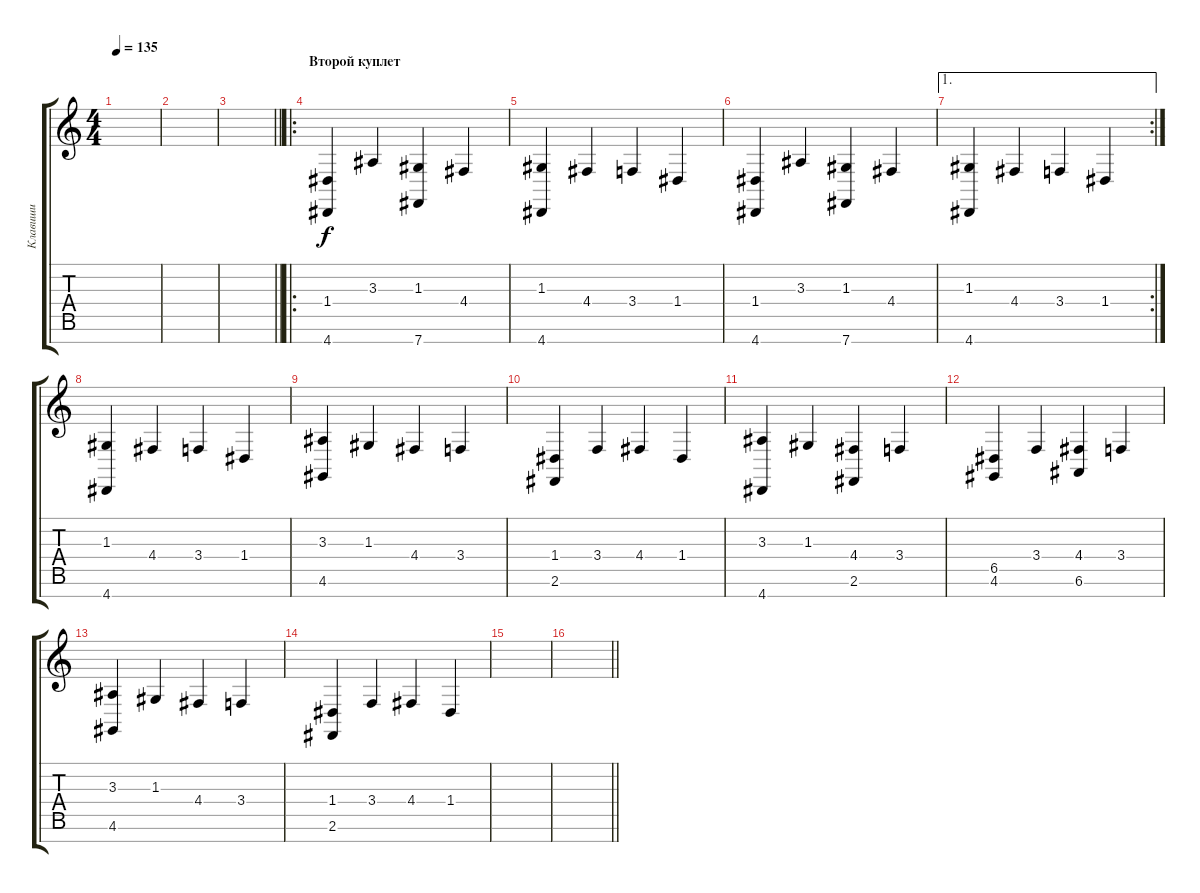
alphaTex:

\track ("Клавиши" "Клавиши") {instrument honkytonkpiano}
\staff {score tabs}
\tuning (E4 B3 G3 D3 A2 E2 B1) {hide}
\ts (4 4)
\tempo 135
\clef g2
\ks c
|
|
\barLineRight lightlight
|
\ro
\section ("" "Второй куплет")
(1.4 4.7).4 3.3.4 (1.3 7.7).4 4.4.4 |
(1.3 4.7).4 4.4.4 3.4.4 1.4.4 |
(1.4 4.7).4 3.3.4 (1.3 7.7).4 4.4.4 |
\ae 1
\rc 2
(1.3 4.7).4 4.4.4 3.4.4 1.4.4 |
(1.3 4.7).4 4.4.4 3.4.4 1.4.4 |
(3.3 4.6).4 1.3.4 4.4.4 3.4.4 |
(1.4 2.6).4 3.4.4 4.4.4 1.4.4 |
(3.3 4.7).4 1.3.4 (4.4 2.6).4 3.4.4 |
(6.5 4.6).4 3.4.4 (4.4 6.6).4 3.4.4 |
(3.3 4.6).4 1.3.4 4.4.4 3.4.4 |
(1.4 2.6).4 3.4.4 4.4.4 1.4.4 |
|
\barLineRight lightlight
